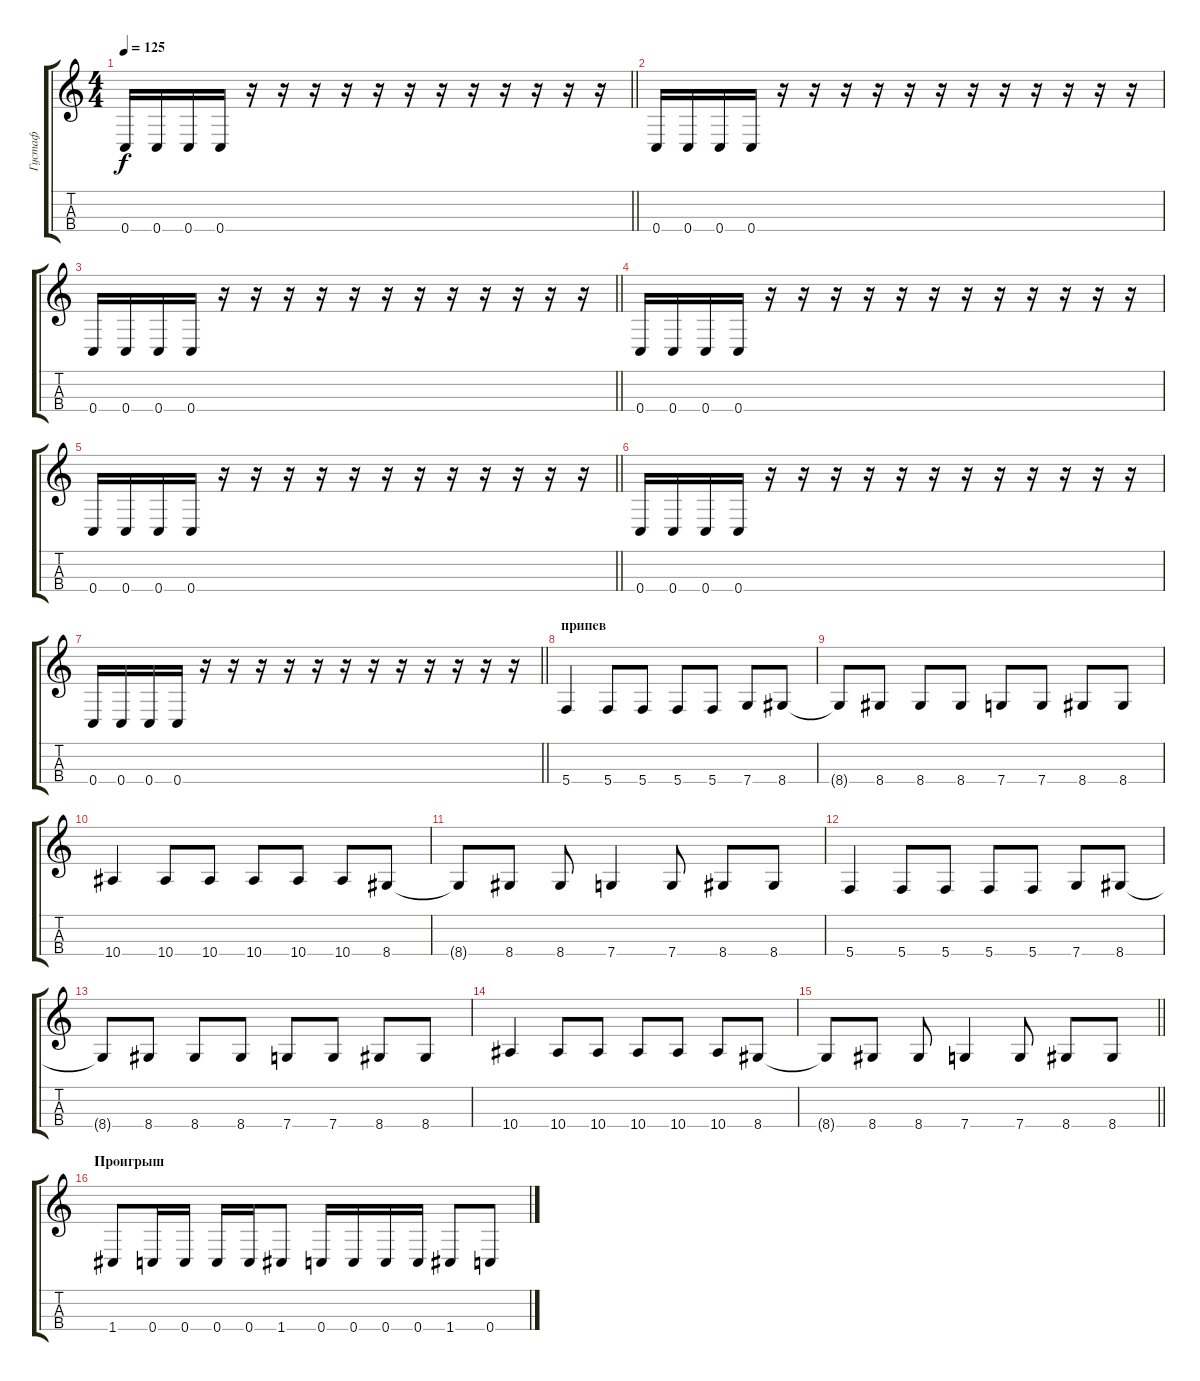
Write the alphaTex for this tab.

\track ("Густаф" "Густаф") {instrument electricbassfinger}
\staff {score tabs}
\tuning (F3 C3 G2 C2) {hide}
\ts (4 4)
\tempo 125
\clef g2
\barLineRight lightlight
\ks c
0.4.16{dy f} 0.4.16 0.4.16 0.4.16 r.16 r.16 r.16 r.16 r.16 r.16 r.16 r.16 r.16 r.16 r.16 r.16 |
0.4.16 0.4.16 0.4.16 0.4.16 r.16 r.16 r.16 r.16 r.16 r.16 r.16 r.16 r.16 r.16 r.16 r.16 |
\barLineRight lightlight
0.4.16 0.4.16 0.4.16 0.4.16 r.16 r.16 r.16 r.16 r.16 r.16 r.16 r.16 r.16 r.16 r.16 r.16 |
0.4.16 0.4.16 0.4.16 0.4.16 r.16 r.16 r.16 r.16 r.16 r.16 r.16 r.16 r.16 r.16 r.16 r.16 |
\barLineRight lightlight
0.4.16 0.4.16 0.4.16 0.4.16 r.16 r.16 r.16 r.16 r.16 r.16 r.16 r.16 r.16 r.16 r.16 r.16 |
0.4.16 0.4.16 0.4.16 0.4.16 r.16 r.16 r.16 r.16 r.16 r.16 r.16 r.16 r.16 r.16 r.16 r.16 |
\barLineRight lightlight
0.4.16 0.4.16 0.4.16 0.4.16 r.16 r.16 r.16 r.16 r.16 r.16 r.16 r.16 r.16 r.16 r.16 r.16 |
\section ("" "припев")
5.4.4 5.4.8 5.4.8 5.4.8 5.4.8 7.4.8 8.4.8 |
8.4{t}.8 8.4.8 8.4.8 8.4.8 7.4.8 7.4.8 8.4.8 8.4.8 |
10.4.4 10.4.8 10.4.8 10.4.8 10.4.8 10.4.8 8.4.8 |
8.4{t}.8 8.4.8 8.4.8 7.4.4 7.4.8 8.4.8 8.4.8 |
5.4.4 5.4.8 5.4.8 5.4.8 5.4.8 7.4.8 8.4.8 |
8.4{t}.8 8.4.8 8.4.8 8.4.8 7.4.8 7.4.8 8.4.8 8.4.8 |
10.4.4 10.4.8 10.4.8 10.4.8 10.4.8 10.4.8 8.4.8 |
\barLineRight lightlight
8.4{t}.8 8.4.8 8.4.8 7.4.4 7.4.8 8.4.8 8.4.8 |
\section ("" "Проигрыш")
1.4.8 0.4.16 0.4.16 0.4.16 0.4.16 1.4.8 0.4.16 0.4.16 0.4.16 0.4.16 1.4.8 0.4.8
